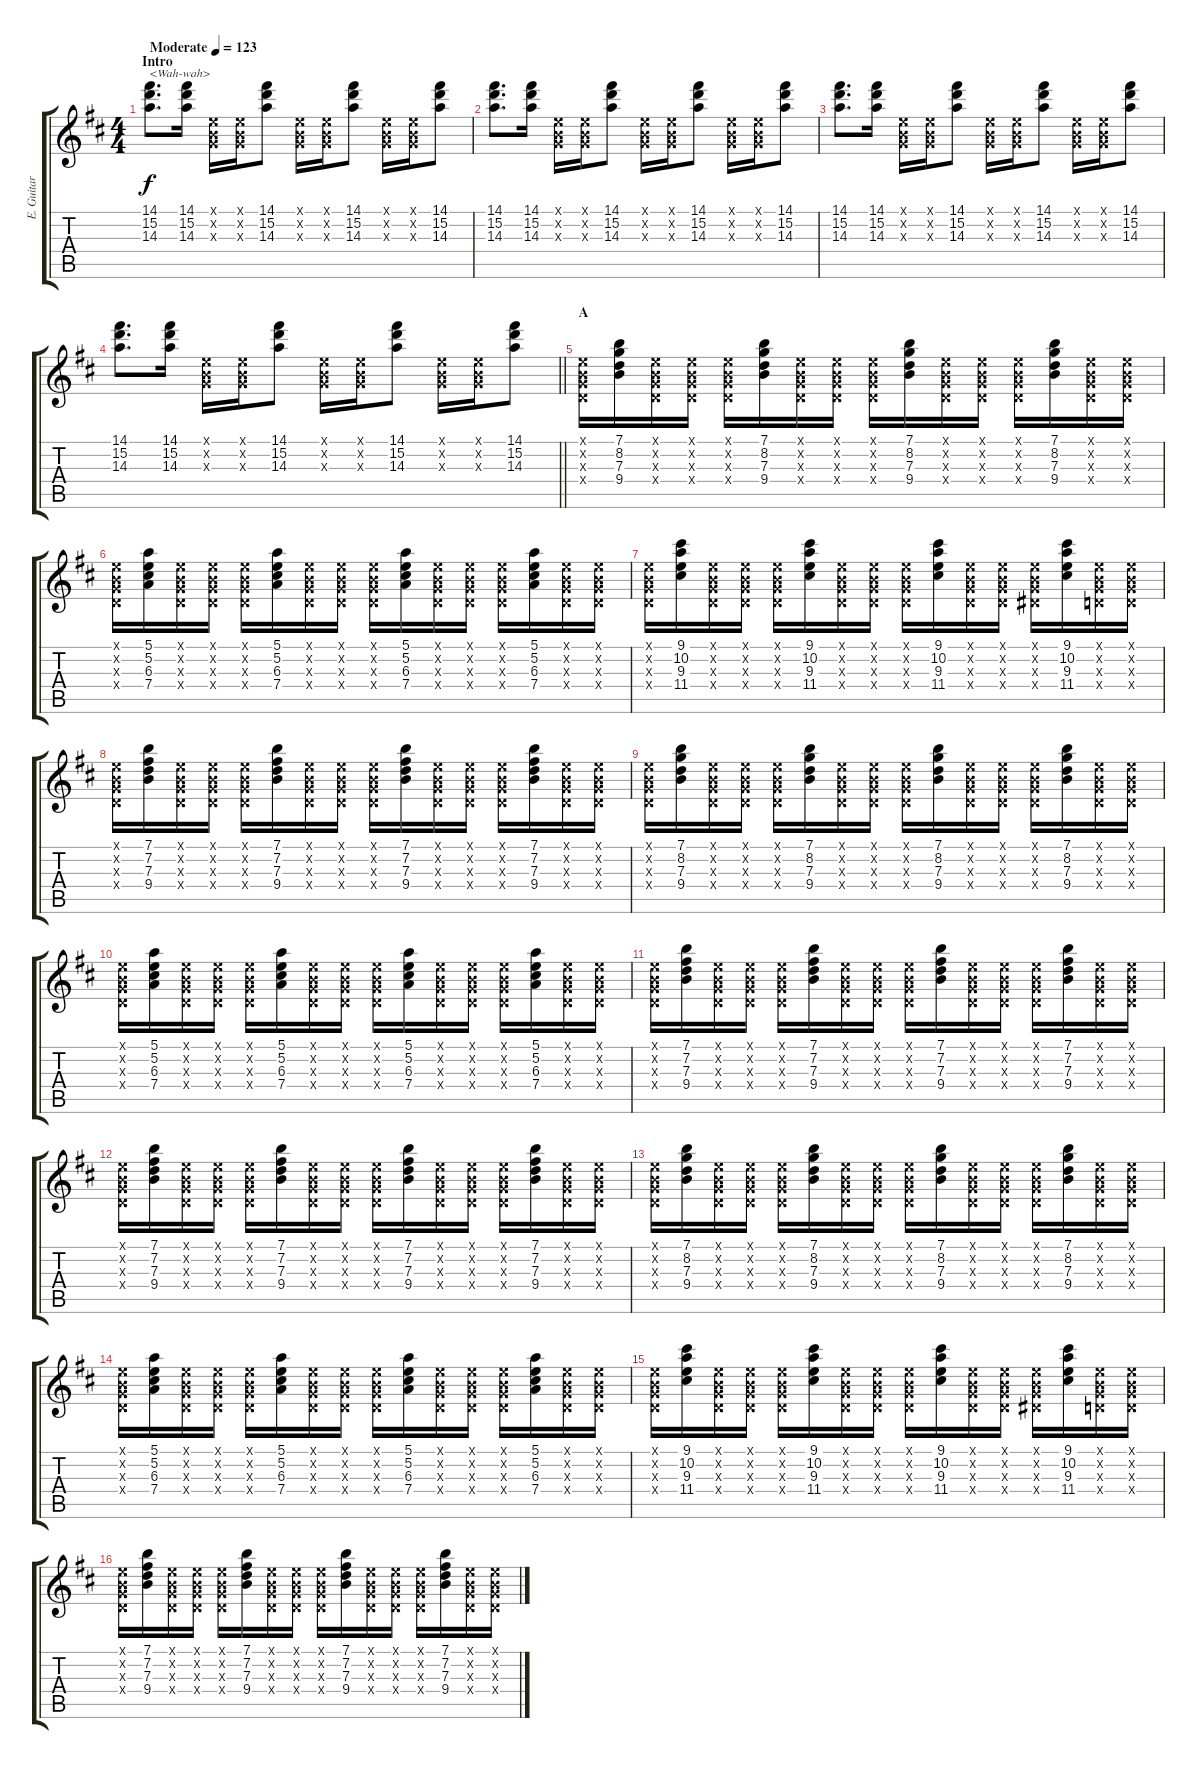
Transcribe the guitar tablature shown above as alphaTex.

\track ("E. Guitar II" "E. Guitar ") {instrument overdrivenguitar}
\staff {score tabs}
\tuning (E4 B3 G3 D3 A2 E2) {hide}
\ts (4 4)
\section ("" "Intro")
\tempo (123 "Moderate")
\clef g2
\ks d
(14.1 15.2 14.3).8{d txt "<Wah-wah>" dy f instrument overdrivenguitar} (14.1 15.2 14.3).16 (0.1{x} 0.2{x} 0.3{x}).16 (0.1{x} 0.2{x} 0.3{x}).16 (14.1 15.2 14.3).8 (0.1{x} 0.2{x} 0.3{x}).16 (0.1{x} 0.2{x} 0.3{x}).16 (14.1 15.2 14.3).8 (0.1{x} 0.2{x} 0.3{x}).16 (0.1{x} 0.2{x} 0.3{x}).16 (14.1 15.2 14.3).8 |
(14.1 15.2 14.3).8{d} (14.1 15.2 14.3).16 (0.1{x} 0.2{x} 0.3{x}).16 (0.1{x} 0.2{x} 0.3{x}).16 (14.1 15.2 14.3).8 (0.1{x} 0.2{x} 0.3{x}).16 (0.1{x} 0.2{x} 0.3{x}).16 (14.1 15.2 14.3).8 (0.1{x} 0.2{x} 0.3{x}).16 (0.1{x} 0.2{x} 0.3{x}).16 (14.1 15.2 14.3).8 |
(14.1 15.2 14.3).8{d} (14.1 15.2 14.3).16 (0.1{x} 0.2{x} 0.3{x}).16 (0.1{x} 0.2{x} 0.3{x}).16 (14.1 15.2 14.3).8 (0.1{x} 0.2{x} 0.3{x}).16 (0.1{x} 0.2{x} 0.3{x}).16 (14.1 15.2 14.3).8 (0.1{x} 0.2{x} 0.3{x}).16 (0.1{x} 0.2{x} 0.3{x}).16 (14.1 15.2 14.3).8 |
\barLineRight lightlight
(14.1 15.2 14.3).8{d} (14.1 15.2 14.3).16 (0.1{x} 0.2{x} 0.3{x}).16 (0.1{x} 0.2{x} 0.3{x}).16 (14.1 15.2 14.3).8 (0.1{x} 0.2{x} 0.3{x}).16 (0.1{x} 0.2{x} 0.3{x}).16 (14.1 15.2 14.3).8 (0.1{x} 0.2{x} 0.3{x}).16 (0.1{x} 0.2{x} 0.3{x}).16 (14.1 15.2 14.3).8 |
\section ("" "A")
(0.1{x} 0.2{x} 0.3{x} 0.4{x}).16 (7.1 8.2 7.3 9.4).16 (0.1{x} 0.2{x} 0.3{x} 0.4{x}).16 (0.1{x} 0.2{x} 0.3{x} 0.4{x}).16 (0.1{x} 0.2{x} 0.3{x} 0.4{x}).16 (7.1 8.2 7.3 9.4).16 (0.1{x} 0.2{x} 0.3{x} 0.4{x}).16 (0.1{x} 0.2{x} 0.3{x} 0.4{x}).16 (0.1{x} 0.2{x} 0.3{x} 0.4{x}).16 (7.1 8.2 7.3 9.4).16 (0.1{x} 0.2{x} 0.3{x} 0.4{x}).16 (0.1{x} 0.2{x} 0.3{x} 0.4{x}).16 (0.1{x} 0.2{x} 0.3{x} 0.4{x}).16 (7.1 8.2 7.3 9.4).16 (0.1{x} 0.2{x} 0.3{x} 0.4{x}).16 (0.1{x} 0.2{x} 0.3{x} 0.4{x}).16 |
(0.1{x} 0.2{x} 0.3{x} 0.4{x}).16 (5.1 5.2 6.3 7.4).16 (0.1{x} 0.2{x} 0.3{x} 0.4{x}).16 (0.1{x} 0.2{x} 0.3{x} 0.4{x}).16 (0.1{x} 0.2{x} 0.3{x} 0.4{x}).16 (5.1 5.2 6.3 7.4).16 (0.1{x} 0.2{x} 0.3{x} 0.4{x}).16 (0.1{x} 0.2{x} 0.3{x} 0.4{x}).16 (0.1{x} 0.2{x} 0.3{x} 0.4{x}).16 (5.1 5.2 6.3 7.4).16 (0.1{x} 0.2{x} 0.3{x} 0.4{x}).16 (0.1{x} 0.2{x} 0.3{x} 0.4{x}).16 (0.1{x} 0.2{x} 0.3{x} 0.4{x}).16 (5.1 5.2 6.3 7.4).16 (0.1{x} 0.2{x} 0.3{x} 0.4{x}).16 (0.1{x} 0.2{x} 0.3{x} 0.4{x}).16 |
(0.1{x} 0.2{x} 0.3{x} 0.4{x}).16 (9.1 10.2 9.3 11.4).16 (0.1{x} 0.2{x} 0.3{x} 0.4{x}).16 (0.1{x} 0.2{x} 0.3{x} 0.4{x}).16 (0.1{x} 0.2{x} 0.3{x} 0.4{x}).16 (9.1 10.2 9.3 11.4).16 (0.1{x} 0.2{x} 0.3{x} 0.4{x}).16 (0.1{x} 0.2{x} 0.3{x} 0.4{x}).16 (0.1{x} 0.2{x} 0.3{x} 0.4{x}).16 (9.1 10.2 9.3 11.4).16 (0.1{x} 0.2{x} 0.3{x} 0.4{x}).16 (0.1{x} 0.2{x} 0.3{x} 0.4{x}).16 (0.1{x} 0.2{x} 0.3{x} 1.4{x}).16 (9.1 10.2 9.3 11.4).16 (0.1{x} 0.2{x} 0.3{x} 0.4{x}).16 (0.1{x} 0.2{x} 0.3{x} 0.4{x}).16 |
(0.1{x} 0.2{x} 0.3{x} 0.4{x}).16 (7.1 7.2 7.3 9.4).16 (0.1{x} 0.2{x} 0.3{x} 0.4{x}).16 (0.1{x} 0.2{x} 0.3{x} 0.4{x}).16 (0.1{x} 0.2{x} 0.3{x} 0.4{x}).16 (7.1 7.2 7.3 9.4).16 (0.1{x} 0.2{x} 0.3{x} 0.4{x}).16 (0.1{x} 0.2{x} 0.3{x} 0.4{x}).16 (0.1{x} 0.2{x} 0.3{x} 0.4{x}).16 (7.1 7.2 7.3 9.4).16 (0.1{x} 0.2{x} 0.3{x} 0.4{x}).16 (0.1{x} 0.2{x} 0.3{x} 0.4{x}).16 (0.1{x} 0.2{x} 0.3{x} 0.4{x}).16 (7.1 7.2 7.3 9.4).16 (0.1{x} 0.2{x} 0.3{x} 0.4{x}).16 (0.1{x} 0.2{x} 0.3{x} 0.4{x}).16 |
(0.1{x} 0.2{x} 0.3{x} 0.4{x}).16 (7.1 8.2 7.3 9.4).16 (0.1{x} 0.2{x} 0.3{x} 0.4{x}).16 (0.1{x} 0.2{x} 0.3{x} 0.4{x}).16 (0.1{x} 0.2{x} 0.3{x} 0.4{x}).16 (7.1 8.2 7.3 9.4).16 (0.1{x} 0.2{x} 0.3{x} 0.4{x}).16 (0.1{x} 0.2{x} 0.3{x} 0.4{x}).16 (0.1{x} 0.2{x} 0.3{x} 0.4{x}).16 (7.1 8.2 7.3 9.4).16 (0.1{x} 0.2{x} 0.3{x} 0.4{x}).16 (0.1{x} 0.2{x} 0.3{x} 0.4{x}).16 (0.1{x} 0.2{x} 0.3{x} 0.4{x}).16 (7.1 8.2 7.3 9.4).16 (0.1{x} 0.2{x} 0.3{x} 0.4{x}).16 (0.1{x} 0.2{x} 0.3{x} 0.4{x}).16 |
(0.1{x} 0.2{x} 0.3{x} 0.4{x}).16 (5.1 5.2 6.3 7.4).16 (0.1{x} 0.2{x} 0.3{x} 0.4{x}).16 (0.1{x} 0.2{x} 0.3{x} 0.4{x}).16 (0.1{x} 0.2{x} 0.3{x} 0.4{x}).16 (5.1 5.2 6.3 7.4).16 (0.1{x} 0.2{x} 0.3{x} 0.4{x}).16 (0.1{x} 0.2{x} 0.3{x} 0.4{x}).16 (0.1{x} 0.2{x} 0.3{x} 0.4{x}).16 (5.1 5.2 6.3 7.4).16 (0.1{x} 0.2{x} 0.3{x} 0.4{x}).16 (0.1{x} 0.2{x} 0.3{x} 0.4{x}).16 (0.1{x} 0.2{x} 0.3{x} 0.4{x}).16 (5.1 5.2 6.3 7.4).16 (0.1{x} 0.2{x} 0.3{x} 0.4{x}).16 (0.1{x} 0.2{x} 0.3{x} 0.4{x}).16 |
(0.1{x} 0.2{x} 0.3{x} 0.4{x}).16 (7.1 7.2 7.3 9.4).16 (0.1{x} 0.2{x} 0.3{x} 0.4{x}).16 (0.1{x} 0.2{x} 0.3{x} 0.4{x}).16 (0.1{x} 0.2{x} 0.3{x} 0.4{x}).16 (7.1 7.2 7.3 9.4).16 (0.1{x} 0.2{x} 0.3{x} 0.4{x}).16 (0.1{x} 0.2{x} 0.3{x} 0.4{x}).16 (0.1{x} 0.2{x} 0.3{x} 0.4{x}).16 (7.1 7.2 7.3 9.4).16 (0.1{x} 0.2{x} 0.3{x} 0.4{x}).16 (0.1{x} 0.2{x} 0.3{x} 0.4{x}).16 (0.1{x} 0.2{x} 0.3{x} 0.4{x}).16 (7.1 7.2 7.3 9.4).16 (0.1{x} 0.2{x} 0.3{x} 0.4{x}).16 (0.1{x} 0.2{x} 0.3{x} 0.4{x}).16 |
(0.1{x} 0.2{x} 0.3{x} 0.4{x}).16 (7.1 7.2 7.3 9.4).16 (0.1{x} 0.2{x} 0.3{x} 0.4{x}).16 (0.1{x} 0.2{x} 0.3{x} 0.4{x}).16 (0.1{x} 0.2{x} 0.3{x} 0.4{x}).16 (7.1 7.2 7.3 9.4).16 (0.1{x} 0.2{x} 0.3{x} 0.4{x}).16 (0.1{x} 0.2{x} 0.3{x} 0.4{x}).16 (0.1{x} 0.2{x} 0.3{x} 0.4{x}).16 (7.1 7.2 7.3 9.4).16 (0.1{x} 0.2{x} 0.3{x} 0.4{x}).16 (0.1{x} 0.2{x} 0.3{x} 0.4{x}).16 (0.1{x} 0.2{x} 0.3{x} 0.4{x}).16 (7.1 7.2 7.3 9.4).16 (0.1{x} 0.2{x} 0.3{x} 0.4{x}).16 (0.1{x} 0.2{x} 0.3{x} 0.4{x}).16 |
(0.1{x} 0.2{x} 0.3{x} 0.4{x}).16 (7.1 8.2 7.3 9.4).16 (0.1{x} 0.2{x} 0.3{x} 0.4{x}).16 (0.1{x} 0.2{x} 0.3{x} 0.4{x}).16 (0.1{x} 0.2{x} 0.3{x} 0.4{x}).16 (7.1 8.2 7.3 9.4).16 (0.1{x} 0.2{x} 0.3{x} 0.4{x}).16 (0.1{x} 0.2{x} 0.3{x} 0.4{x}).16 (0.1{x} 0.2{x} 0.3{x} 0.4{x}).16 (7.1 8.2 7.3 9.4).16 (0.1{x} 0.2{x} 0.3{x} 0.4{x}).16 (0.1{x} 0.2{x} 0.3{x} 0.4{x}).16 (0.1{x} 0.2{x} 0.3{x} 0.4{x}).16 (7.1 8.2 7.3 9.4).16 (0.1{x} 0.2{x} 0.3{x} 0.4{x}).16 (0.1{x} 0.2{x} 0.3{x} 0.4{x}).16 |
(0.1{x} 0.2{x} 0.3{x} 0.4{x}).16 (5.1 5.2 6.3 7.4).16 (0.1{x} 0.2{x} 0.3{x} 0.4{x}).16 (0.1{x} 0.2{x} 0.3{x} 0.4{x}).16 (0.1{x} 0.2{x} 0.3{x} 0.4{x}).16 (5.1 5.2 6.3 7.4).16 (0.1{x} 0.2{x} 0.3{x} 0.4{x}).16 (0.1{x} 0.2{x} 0.3{x} 0.4{x}).16 (0.1{x} 0.2{x} 0.3{x} 0.4{x}).16 (5.1 5.2 6.3 7.4).16 (0.1{x} 0.2{x} 0.3{x} 0.4{x}).16 (0.1{x} 0.2{x} 0.3{x} 0.4{x}).16 (0.1{x} 0.2{x} 0.3{x} 0.4{x}).16 (5.1 5.2 6.3 7.4).16 (0.1{x} 0.2{x} 0.3{x} 0.4{x}).16 (0.1{x} 0.2{x} 0.3{x} 0.4{x}).16 |
(0.1{x} 0.2{x} 0.3{x} 0.4{x}).16 (9.1 10.2 9.3 11.4).16 (0.1{x} 0.2{x} 0.3{x} 0.4{x}).16 (0.1{x} 0.2{x} 0.3{x} 0.4{x}).16 (0.1{x} 0.2{x} 0.3{x} 0.4{x}).16 (9.1 10.2 9.3 11.4).16 (0.1{x} 0.2{x} 0.3{x} 0.4{x}).16 (0.1{x} 0.2{x} 0.3{x} 0.4{x}).16 (0.1{x} 0.2{x} 0.3{x} 0.4{x}).16 (9.1 10.2 9.3 11.4).16 (0.1{x} 0.2{x} 0.3{x} 0.4{x}).16 (0.1{x} 0.2{x} 0.3{x} 0.4{x}).16 (0.1{x} 0.2{x} 0.3{x} 1.4{x}).16 (9.1 10.2 9.3 11.4).16 (0.1{x} 0.2{x} 0.3{x} 0.4{x}).16 (0.1{x} 0.2{x} 0.3{x} 0.4{x}).16 |
(0.1{x} 0.2{x} 0.3{x} 0.4{x}).16 (7.1 7.2 7.3 9.4).16 (0.1{x} 0.2{x} 0.3{x} 0.4{x}).16 (0.1{x} 0.2{x} 0.3{x} 0.4{x}).16 (0.1{x} 0.2{x} 0.3{x} 0.4{x}).16 (7.1 7.2 7.3 9.4).16 (0.1{x} 0.2{x} 0.3{x} 0.4{x}).16 (0.1{x} 0.2{x} 0.3{x} 0.4{x}).16 (0.1{x} 0.2{x} 0.3{x} 0.4{x}).16 (7.1 7.2 7.3 9.4).16 (0.1{x} 0.2{x} 0.3{x} 0.4{x}).16 (0.1{x} 0.2{x} 0.3{x} 0.4{x}).16 (0.1{x} 0.2{x} 0.3{x} 0.4{x}).16 (7.1 7.2 7.3 9.4).16 (0.1{x} 0.2{x} 0.3{x} 0.4{x}).16 (0.1{x} 0.2{x} 0.3{x} 0.4{x}).16
